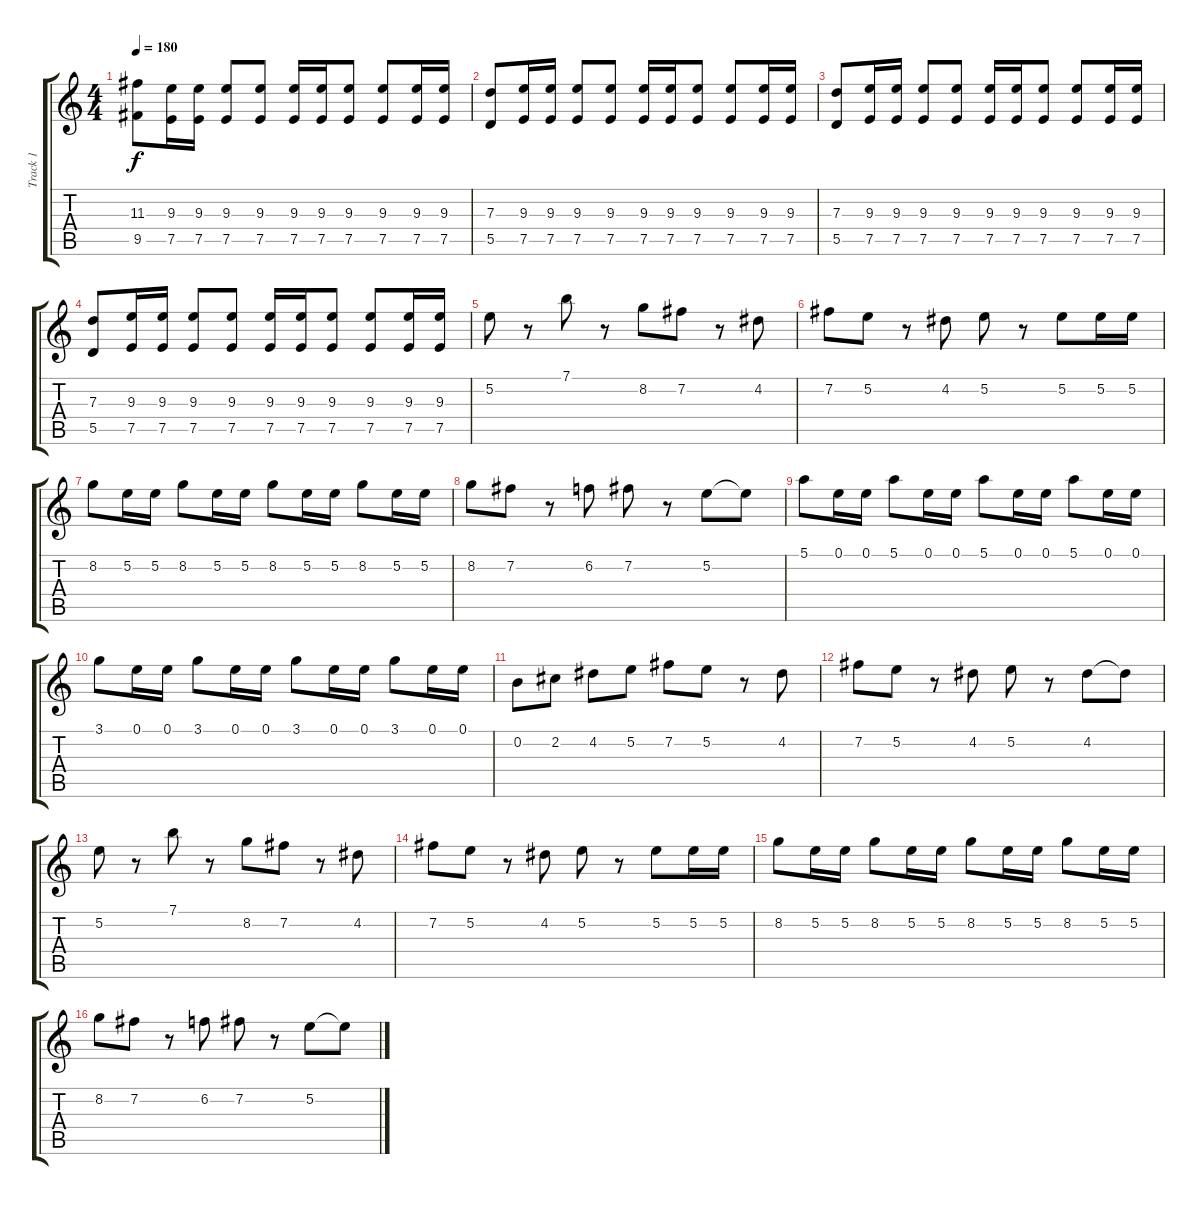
\track ("Track 1" "Track 1") {instrument distortionguitar}
\staff {score tabs}
\tuning (E4 B3 G3 D3 A2 E2) {hide}
\ts (4 4)
\tempo 180
\clef g2
\ks c
(11.3 9.5).8{dy f} (9.3 7.5).16 (9.3 7.5).16 (9.3 7.5).8 (9.3 7.5).8 (9.3 7.5).16 (9.3 7.5).16 (9.3 7.5).8 (9.3 7.5).8 (9.3 7.5).16 (9.3 7.5).16 |
(7.3 5.5).8 (9.3 7.5).16 (9.3 7.5).16 (9.3 7.5).8 (9.3 7.5).8 (9.3 7.5).16 (9.3 7.5).16 (9.3 7.5).8 (9.3 7.5).8 (9.3 7.5).16 (9.3 7.5).16 |
(7.3 5.5).8 (9.3 7.5).16 (9.3 7.5).16 (9.3 7.5).8 (9.3 7.5).8 (9.3 7.5).16 (9.3 7.5).16 (9.3 7.5).8 (9.3 7.5).8 (9.3 7.5).16 (9.3 7.5).16 |
(7.3 5.5).8 (9.3 7.5).16 (9.3 7.5).16 (9.3 7.5).8 (9.3 7.5).8 (9.3 7.5).16 (9.3 7.5).16 (9.3 7.5).8 (9.3 7.5).8 (9.3 7.5).16 (9.3 7.5).16 |
5.2.8 r.8 7.1.8 r.8 8.2.8 7.2.8 r.8 4.2.8 |
7.2.8 5.2.8 r.8 4.2.8 5.2.8 r.8 5.2.8 5.2.16 5.2.16 |
8.2.8 5.2.16 5.2.16 8.2.8 5.2.16 5.2.16 8.2.8 5.2.16 5.2.16 8.2.8 5.2.16 5.2.16 |
8.2.8 7.2.8 r.8 6.2.8 7.2.8 r.8 5.2.8 5.2{t}.8 |
5.1.8 0.1.16 0.1.16 5.1.8 0.1.16 0.1.16 5.1.8 0.1.16 0.1.16 5.1.8 0.1.16 0.1.16 |
3.1.8 0.1.16 0.1.16 3.1.8 0.1.16 0.1.16 3.1.8 0.1.16 0.1.16 3.1.8 0.1.16 0.1.16 |
0.2.8 2.2.8 4.2.8 5.2.8 7.2.8 5.2.8 r.8 4.2.8 |
7.2.8 5.2.8 r.8 4.2.8 5.2.8 r.8 4.2.8 4.2{t}.8 |
5.2.8 r.8 7.1.8 r.8 8.2.8 7.2.8 r.8 4.2.8 |
7.2.8 5.2.8 r.8 4.2.8 5.2.8 r.8 5.2.8 5.2.16 5.2.16 |
8.2.8 5.2.16 5.2.16 8.2.8 5.2.16 5.2.16 8.2.8 5.2.16 5.2.16 8.2.8 5.2.16 5.2.16 |
8.2.8 7.2.8 r.8 6.2.8 7.2.8 r.8 5.2.8 5.2{t}.8
